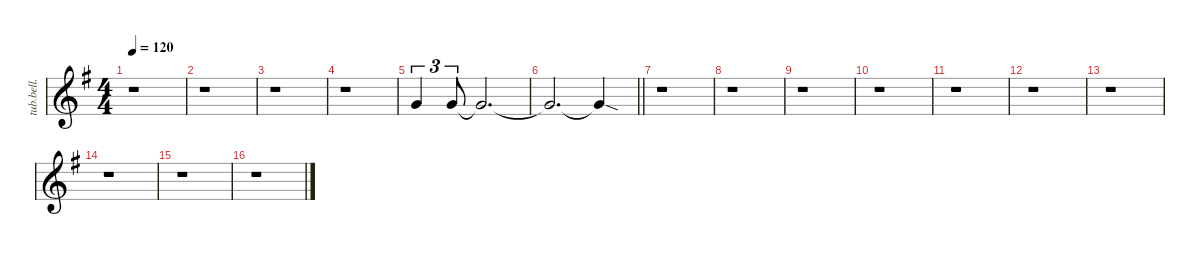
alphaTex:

\defaultSystemsLayout 4
\hideDynamics
\bracketExtendMode nobrackets
\otherSystemsTrackNameOrientation horizontal
\track ("Extras" "tub.bell.") {defaultSystemsLayout 16 instrument tubularbells}
\staff {score}
\tuning (E4 B3 G3 D3 A2 E2)
\ts (4 4)
\tempo 120
\clef g2
\ks g
r.1{dy f beam Down} |
r.1{beam Down} |
r.1{beam Down} |
r.1{beam Down} |
3.1{acc forcenatural}.4{tu (3 2) instrument synthvoice beam Up} 3.1{acc forcenatural}.8{tu (3 2) beam Up} 3.1{t acc forcenatural}.2{d beam Up} |
\barLineRight lightlight
3.1{t acc forcenatural}.2{d beam Up} 3.1{sod t acc forcenatural}.4{beam Up} |
r.1{beam Down} |
r.1{beam Down} |
r.1{beam Down} |
r.1{beam Down} |
r.1{beam Down} |
r.1{beam Down} |
r.1{beam Down} |
r.1{beam Down} |
r.1{beam Down} |
r.1{beam Down}
